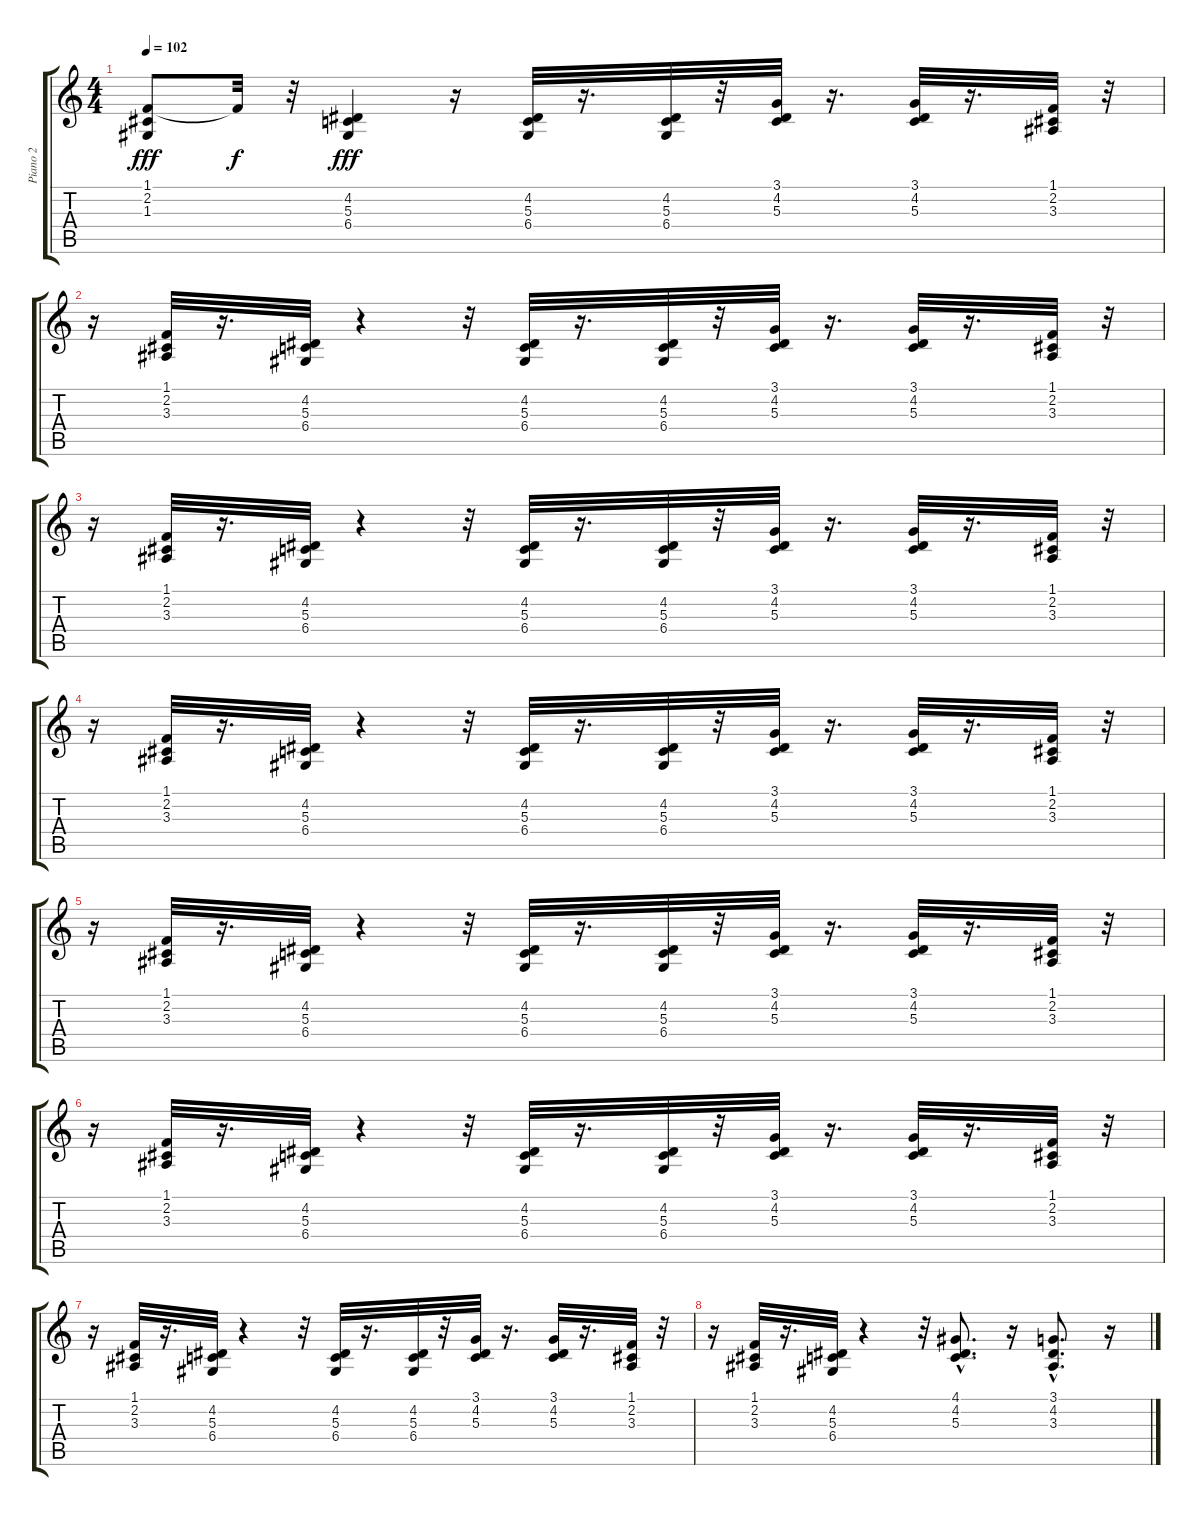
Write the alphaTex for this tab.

\track ("Piano 2" "Piano 2") {instrument electricpiano2}
\staff {score tabs}
\tuning (E4 B3 G3 D3 A2 E2) {hide}
\ts (4 4)
\tempo 102
\clef g2
\ks c
(1.1 2.2 1.3).8{dy fff} 1.1{t}.32{dy f} r.32 (4.2 5.3 6.4).4{dy fff} r.16 (4.2 5.3 6.4).32 r.16{d} (4.2 5.3 6.4).32 r.32 (3.1 4.2 5.3).32 r.16{d} (3.1 4.2 5.3).32 r.16{d} (1.1 2.2 3.3).32 r.32 |
r.16 (1.1 2.2 3.3).32 r.16{d} (4.2 5.3 6.4).32 r.4 r.32 (4.2 5.3 6.4).32 r.16{d} (4.2 5.3 6.4).32 r.32 (3.1 4.2 5.3).32 r.16{d} (3.1 4.2 5.3).32 r.16{d} (1.1 2.2 3.3).32 r.32 |
r.16 (1.1 2.2 3.3).32 r.16{d} (4.2 5.3 6.4).32 r.4 r.32 (4.2 5.3 6.4).32 r.16{d} (4.2 5.3 6.4).32 r.32 (3.1 4.2 5.3).32 r.16{d} (3.1 4.2 5.3).32 r.16{d} (1.1 2.2 3.3).32 r.32 |
r.16 (1.1 2.2 3.3).32 r.16{d} (4.2 5.3 6.4).32 r.4 r.32 (4.2 5.3 6.4).32 r.16{d} (4.2 5.3 6.4).32 r.32 (3.1 4.2 5.3).32 r.16{d} (3.1 4.2 5.3).32 r.16{d} (1.1 2.2 3.3).32 r.32 |
r.16 (1.1 2.2 3.3).32 r.16{d} (4.2 5.3 6.4).32 r.4 r.32 (4.2 5.3 6.4).32 r.16{d} (4.2 5.3 6.4).32 r.32 (3.1 4.2 5.3).32 r.16{d} (3.1 4.2 5.3).32 r.16{d} (1.1 2.2 3.3).32 r.32 |
r.16 (1.1 2.2 3.3).32 r.16{d} (4.2 5.3 6.4).32 r.4 r.32 (4.2 5.3 6.4).32 r.16{d} (4.2 5.3 6.4).32 r.32 (3.1 4.2 5.3).32 r.16{d} (3.1 4.2 5.3).32 r.16{d} (1.1 2.2 3.3).32 r.32 |
r.16 (1.1 2.2 3.3).32 r.16{d} (4.2 5.3 6.4).32 r.4 r.32 (4.2 5.3 6.4).32 r.16{d} (4.2 5.3 6.4).32 r.32 (3.1 4.2 5.3).32 r.16{d} (3.1 4.2 5.3).32 r.16{d} (1.1 2.2 3.3).32 r.32 |
r.16 (1.1 2.2 3.3).32 r.16{d} (4.2 5.3 6.4).32 r.4 r.32 (4.1{hac} 4.2{hac} 5.3{hac}).8{d} r.16 (3.1{hac} 4.2 3.3).8{d} r.16
